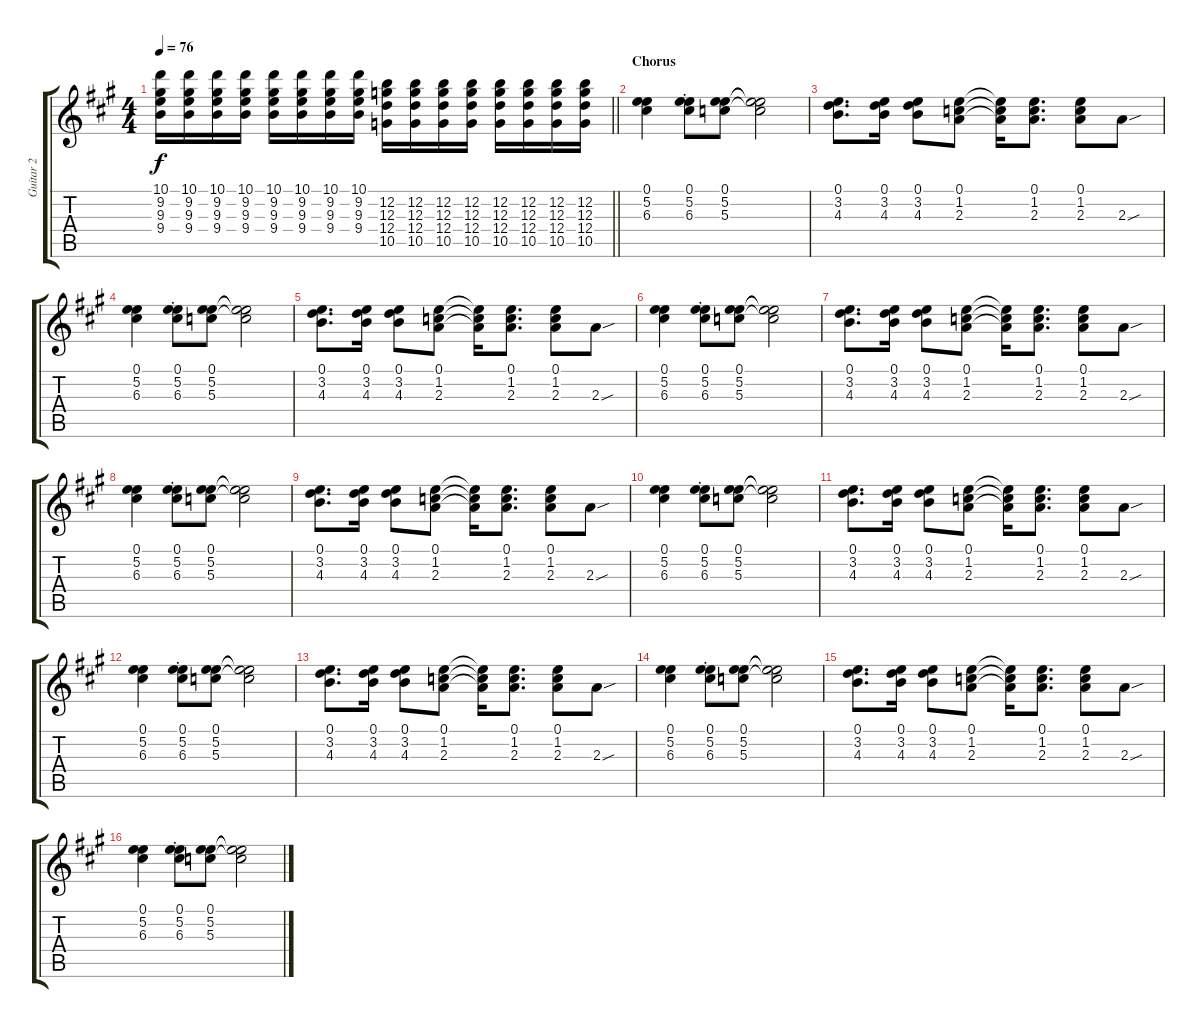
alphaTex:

\track ("Guitar 2" "Guitar 2") {instrument electricguitarjazz}
\staff {score tabs}
\tuning (E4 B3 G3 D3 A2 E2) {hide}
\ts (4 4)
\tempo 76
\clef g2
\barLineRight lightlight
\ks a
(10.1 9.2 9.3 9.4).16{dy f} (10.1 9.2 9.3 9.4).16 (10.1 9.2 9.3 9.4).16 (10.1 9.2 9.3 9.4).16 (10.1 9.2 9.3 9.4).16 (10.1 9.2 9.3 9.4).16 (10.1 9.2 9.3 9.4).16 (10.1 9.2 9.3 9.4).16 (12.2 12.3 12.4 10.5).16 (12.2 12.3 12.4 10.5).16 (12.2 12.3 12.4 10.5).16 (12.2 12.3 12.4 10.5).16 (12.2 12.3 12.4 10.5).16 (12.2 12.3 12.4 10.5).16 (12.2 12.3 12.4 10.5).16 (12.2 12.3 12.4 10.5).16 |
\section ("" "Chorus")
(0.1 5.2 6.3).4 (0.1{st} 5.2{st} 6.3{st}).8 (0.1 5.2 5.3).8 (0.1{t} 5.2{t} 5.3{t}).2 |
(0.1 3.2 4.3).8{d} (0.1 3.2 4.3).16 (0.1 3.2 4.3).8 (0.1 1.2 2.3).8 (0.1{t} 1.2{t} 2.3{t}).16 (0.1 1.2 2.3).8{d} (0.1 1.2 2.3).8 2.3{sou}.8 |
(0.1 5.2 6.3).4 (0.1{st} 5.2{st} 6.3{st}).8 (0.1 5.2 5.3).8 (0.1{t} 5.2{t} 5.3{t}).2 |
(0.1 3.2 4.3).8{d} (0.1 3.2 4.3).16 (0.1 3.2 4.3).8 (0.1 1.2 2.3).8 (0.1{t} 1.2{t} 2.3{t}).16 (0.1 1.2 2.3).8{d} (0.1 1.2 2.3).8 2.3{sou}.8 |
(0.1 5.2 6.3).4 (0.1{st} 5.2{st} 6.3{st}).8 (0.1 5.2 5.3).8 (0.1{t} 5.2{t} 5.3{t}).2 |
(0.1 3.2 4.3).8{d} (0.1 3.2 4.3).16 (0.1 3.2 4.3).8 (0.1 1.2 2.3).8 (0.1{t} 1.2{t} 2.3{t}).16 (0.1 1.2 2.3).8{d} (0.1 1.2 2.3).8 2.3{sou}.8 |
(0.1 5.2 6.3).4 (0.1{st} 5.2{st} 6.3{st}).8 (0.1 5.2 5.3).8 (0.1{t} 5.2{t} 5.3{t}).2 |
(0.1 3.2 4.3).8{d} (0.1 3.2 4.3).16 (0.1 3.2 4.3).8 (0.1 1.2 2.3).8 (0.1{t} 1.2{t} 2.3{t}).16 (0.1 1.2 2.3).8{d} (0.1 1.2 2.3).8 2.3{sou}.8 |
(0.1 5.2 6.3).4 (0.1{st} 5.2{st} 6.3{st}).8 (0.1 5.2 5.3).8 (0.1{t} 5.2{t} 5.3{t}).2 |
(0.1 3.2 4.3).8{d} (0.1 3.2 4.3).16 (0.1 3.2 4.3).8 (0.1 1.2 2.3).8 (0.1{t} 1.2{t} 2.3{t}).16 (0.1 1.2 2.3).8{d} (0.1 1.2 2.3).8 2.3{sou}.8 |
(0.1 5.2 6.3).4 (0.1{st} 5.2{st} 6.3{st}).8 (0.1 5.2 5.3).8 (0.1{t} 5.2{t} 5.3{t}).2 |
(0.1 3.2 4.3).8{d} (0.1 3.2 4.3).16 (0.1 3.2 4.3).8 (0.1 1.2 2.3).8 (0.1{t} 1.2{t} 2.3{t}).16 (0.1 1.2 2.3).8{d} (0.1 1.2 2.3).8 2.3{sou}.8 |
(0.1 5.2 6.3).4 (0.1{st} 5.2{st} 6.3{st}).8 (0.1 5.2 5.3).8 (0.1{t} 5.2{t} 5.3{t}).2 |
(0.1 3.2 4.3).8{d} (0.1 3.2 4.3).16 (0.1 3.2 4.3).8 (0.1 1.2 2.3).8 (0.1{t} 1.2{t} 2.3{t}).16 (0.1 1.2 2.3).8{d} (0.1 1.2 2.3).8 2.3{sou}.8 |
(0.1 5.2 6.3).4 (0.1{st} 5.2{st} 6.3{st}).8 (0.1 5.2 5.3).8 (0.1{t} 5.2{t} 5.3{t}).2
